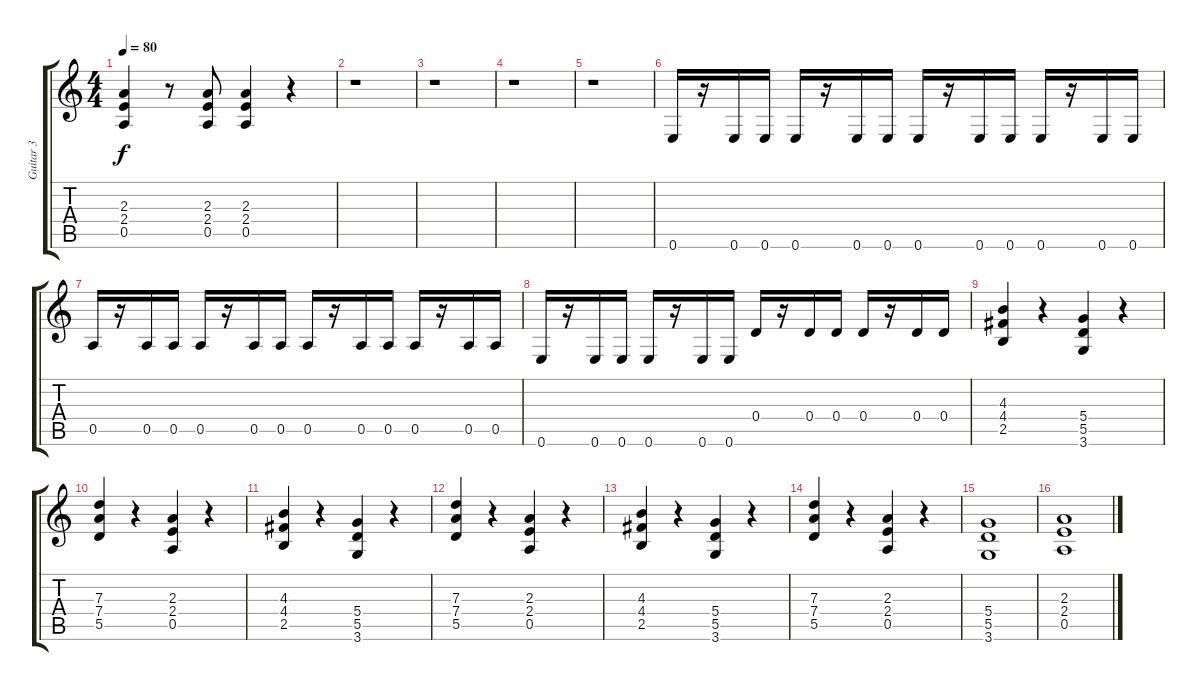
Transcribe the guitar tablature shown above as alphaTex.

\track ("Guitar 3" "Guitar 3") {instrument distortionguitar}
\staff {score tabs}
\tuning (E4 B3 G3 D3 A2 E2) {hide}
\ts (4 4)
\tempo 80
\clef g2
\ks c
(2.3 2.4 0.5).4{dy f} r.8 (2.3 2.4 0.5).8 (2.3 2.4 0.5).4 r.4 |
r.1 |
r.1 |
r.1 |
r.1 |
0.6.16 r.16 0.6.16 0.6.16 0.6.16 r.16 0.6.16 0.6.16 0.6.16 r.16 0.6.16 0.6.16 0.6.16 r.16 0.6.16 0.6.16 |
0.5.16 r.16 0.5.16 0.5.16 0.5.16 r.16 0.5.16 0.5.16 0.5.16 r.16 0.5.16 0.5.16 0.5.16 r.16 0.5.16 0.5.16 |
0.6.16 r.16 0.6.16 0.6.16 0.6.16 r.16 0.6.16 0.6.16 0.4.16 r.16 0.4.16 0.4.16 0.4.16 r.16 0.4.16 0.4.16 |
(4.3 4.4 2.5).4 r.4 (5.4 5.5 3.6).4 r.4 |
(7.3 7.4 5.5).4 r.4 (2.3 2.4 0.5).4 r.4 |
(4.3 4.4 2.5).4 r.4 (5.4 5.5 3.6).4 r.4 |
(7.3 7.4 5.5).4 r.4 (2.3 2.4 0.5).4 r.4 |
(4.3 4.4 2.5).4 r.4 (5.4 5.5 3.6).4 r.4 |
(7.3 7.4 5.5).4 r.4 (2.3 2.4 0.5).4 r.4 |
(5.4 5.5 3.6).1 |
(2.3 2.4 0.5).1
